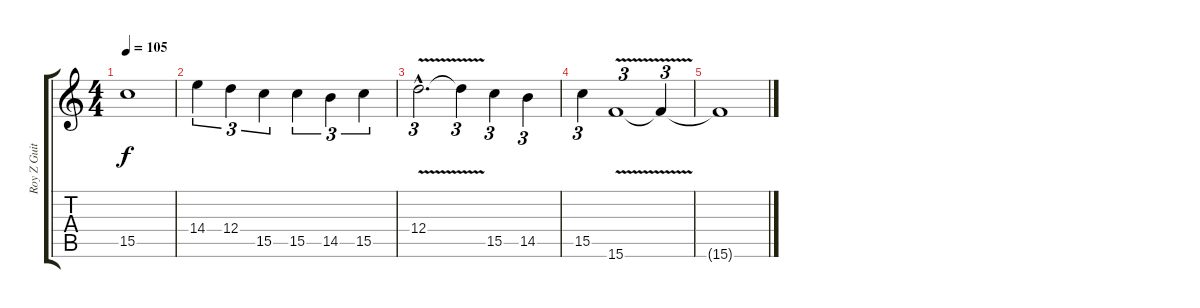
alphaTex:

\track ("Roy Z Guitar 01" "Roy Z Guit") {instrument electricguitarclean}
\staff {score tabs}
\tuning (E4 B3 G3 D3 A2 D2) {hide}
\ts (4 4)
\tempo 105
\clef g2
\ks c
15.5{t}.1{dy f} |
14.4.4{tu (3 2)} 12.4.4{tu (3 2)} 15.5.4{tu (3 2)} 15.5.4{tu (3 2)} 14.5.4{tu (3 2)} 15.5.4{tu (3 2)} |
12.4{v hac}.2{d tu (3 2)} 12.4{t}.4{tu (3 2)} 15.5.4{tu (3 2)} 14.5.4{tu (3 2)} |
15.5.4{tu (3 2) txt ""} 15.6{v}.1{tu (3 2)} 15.6{t}.4{tu (3 2)} |
15.6{t}.1
